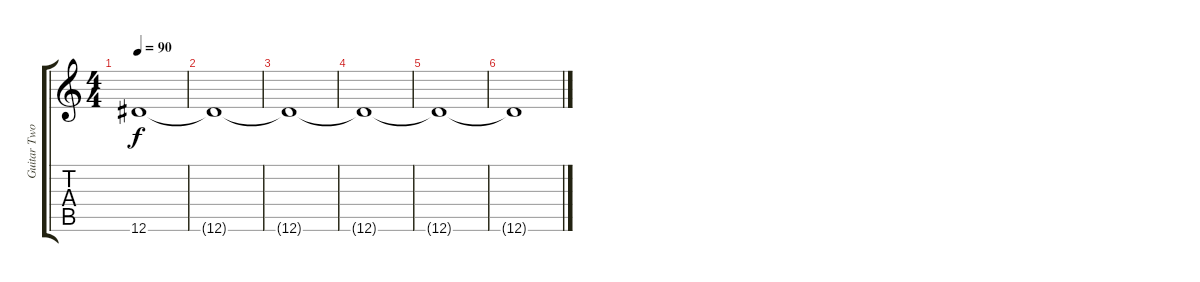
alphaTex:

\track ("Guitar Two" "Guitar Two") {instrument electricguitarclean}
\staff {score tabs}
\tuning (Eb4 Bb3 Gb3 Db3 Ab2 Eb2) {hide}
\ts (4 4)
\tempo 90
\clef g2
\ks c
12.6{t}.1{dy f} |
12.6{t}.1 |
12.6{t}.1 |
12.6{t}.1 |
12.6{t}.1 |
12.6{t}.1
